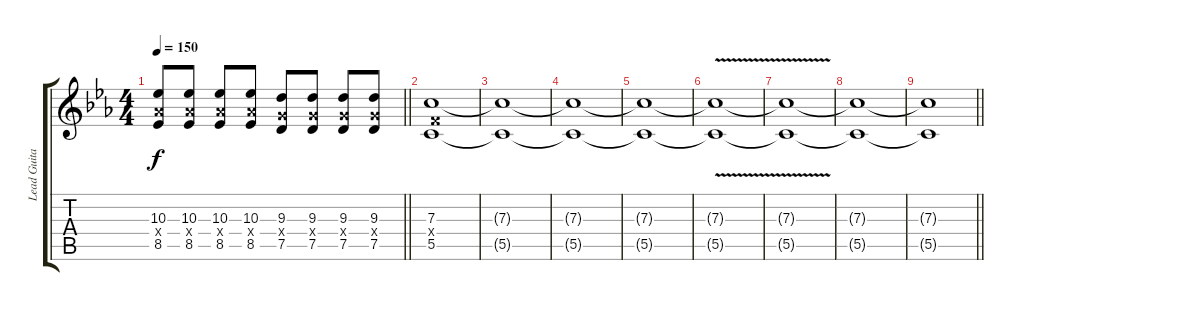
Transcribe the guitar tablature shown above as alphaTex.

\track ("Lead Guitar" "Lead Guita") {instrument distortionguitar}
\staff {score tabs}
\tuning (D4 A3 F3 C3 G2 C2) {hide}
\ts (4 4)
\tempo 150
\clef g2
\barLineRight lightlight
\ks cminor
(10.3 8.4{x} 8.5).8{dy f} (10.3 8.4{x} 8.5).8 (10.3 8.4{x} 8.5).8 (10.3 8.4{x} 8.5).8 (9.3 7.4{x} 7.5).8 (9.3 7.4{x} 7.5).8 (9.3 7.4{x} 7.5).8 (9.3 7.4{x} 7.5).8 |
\section ("" "")
(7.3 5.4{x} 5.5).1 |
(7.3{t} 5.5{t}).1 |
(7.3{t} 5.5{t}).1 |
(7.3{t} 5.5{t}).1 |
(7.3{v t} 5.5{v t}).1 |
(7.3{t} 5.5{t}).1 |
(7.3{t} 5.5{t}).1 |
\barLineRight lightlight
(7.3{t} 5.5{t}).1
